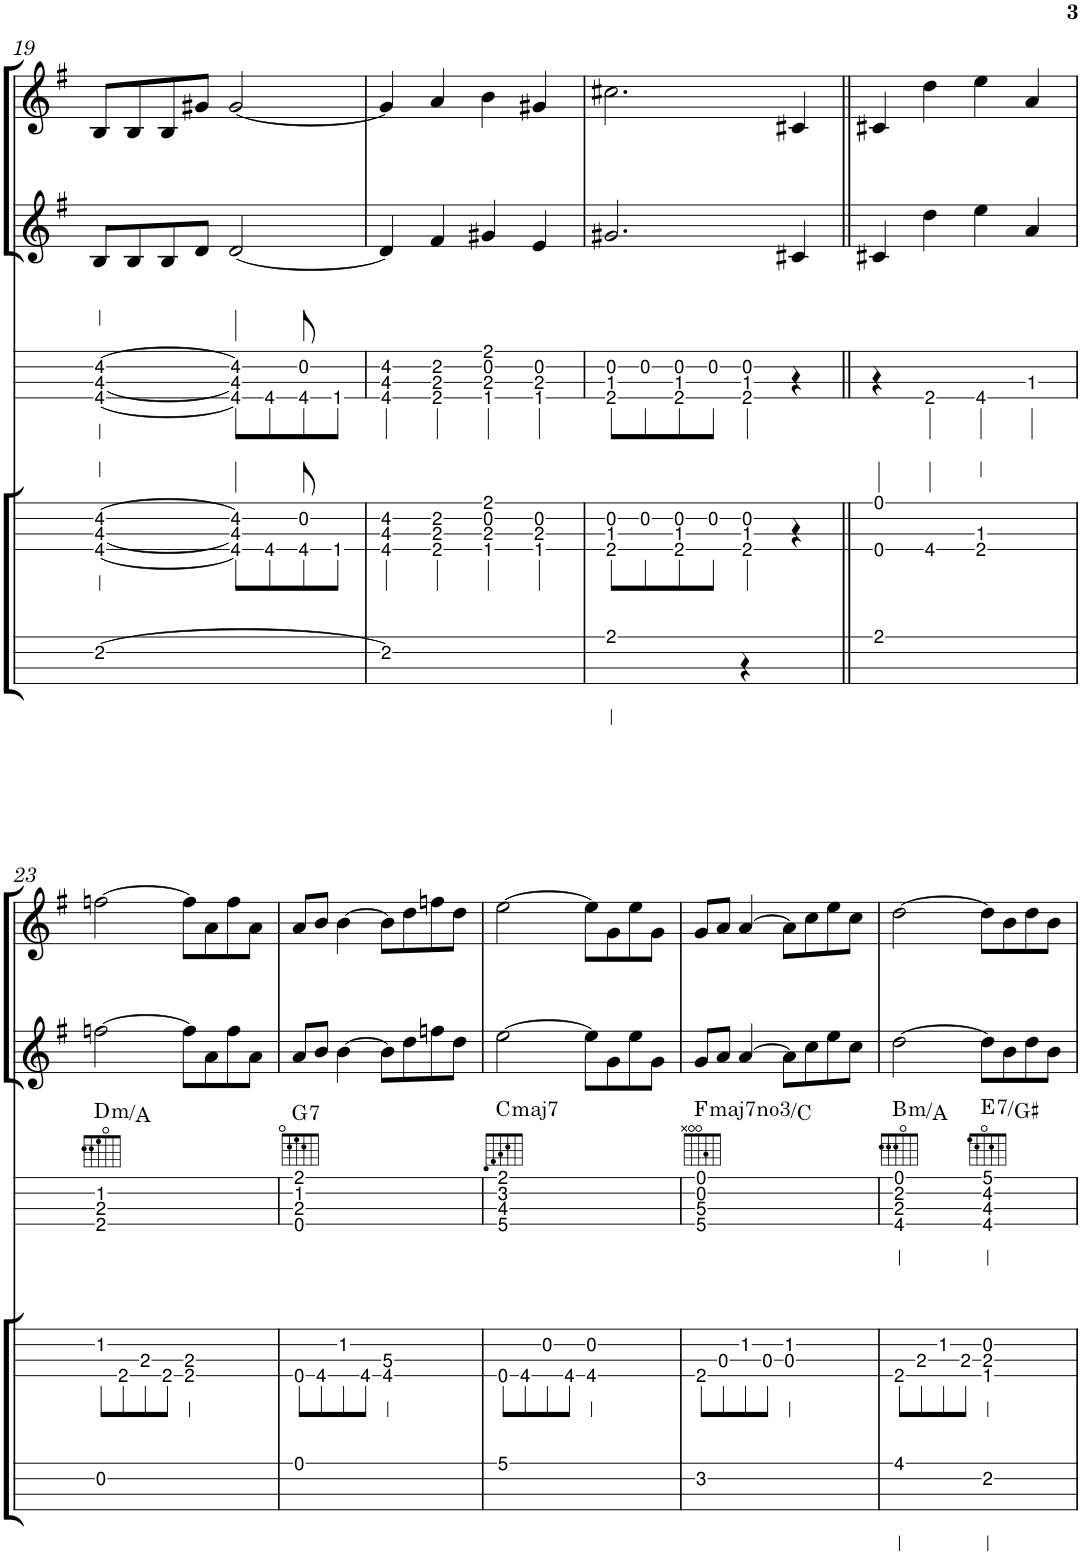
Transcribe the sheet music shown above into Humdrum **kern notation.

**kern	**kern	**kern	**harte	**kern	**kern
*part5	*part4	*part3	*part3	*part2	*part1
*staff5	*staff4	*staff3	*	*staff2	*staff1
*I"Bass Guitar	*I"Ukulele	*I"Ukulele	*	*I"Mandolin	*I"Mandolin
!!LO:PB:g=z
*	*	*	*	*clefG2	*clefG2
*k[f#]	*k[f#]	*k[f#]	*	*k[f#]	*k[f#]
*e:	*e:	*e:	*	*e:	*e:
*M4/4	*M4/4	*M4/4	*	*M4/4	*M4/4
=19	=19	=19	=19	=19	=19
*	*^	*^	*	*	*
[1EE	[2g#/	[2B\ [2e\	[2g#/	[2B\ [2e\	.	8B/L	8B/L
.	.	.	.	.	.	8B/	8B/
.	.	.	.	.	.	8B/	8B/
.	.	.	.	.	.	8d/J	8g#X/J
.	4g#/]	8B\] 8e\]L	4g#/]	8B\] 8e\]L	.	[2d/	[2g#/
.	.	8B\	.	8B\	.	.	.
.	8e/	8B\	8e/	8B\	.	.	.
.	8ryy	8G#\J	8ryy	8G#\J	.	.	.
*	*v	*v	*	*	*	*	*
*	*	*v	*v	*	*	*
=20	=20	=20	=20	=20	=20
1EE]	4B\ 4e\ 4g#\	4B\ 4e\ 4g#\	.	4d/]	4g#/]
.	4A\ 4d\ 4f#\	4A\ 4d\ 4f#\	.	4f#/	4a/
.	4G#\ 4d\ 4e\ 4b\	4G#\ 4d\ 4e\ 4b\	.	4g#X/	4b\
.	4G#\ 4d\ 4e\	4G#\ 4d\ 4e\	.	4e/	4g#X/
=21	=21	=21	=21	=21	=21
2AA\	8A\ 8c#\ 8e\L	8A\ 8c#\ 8e\L	.	2.g#X/	2.cc#X\
.	8e\	8e\	.	.	.
.	8A\ 8c#\ 8e\	8A\ 8c#\ 8e\	.	.	.
.	8e\J	8e\J	.	.	.
4r	4A\ 4c#\ 4e\	4A\ 4c#\ 4e\	.	.	.
4ryy	4r	4r	.	4c#X/	4c#X/
=22||	=22||	=22||	=22||	=22||	=22||
*	*^	*	*	*	*
1AA	4a/	1G	4r	.	4c#X/	4c#X/
.	4B/	.	4A\	.	4dd\	4dd\
.	2A/ 2c#/	.	4B\	.	4ee\	4ee\
.	.	.	4c#\	.	4a/	4a/
*	*v	*v	*	*	*	*
!!LO:LB:g=z
=23	=23	=23	=23	=23	=23
!	!	!	!LO:H:kt=m	!	!
1DD	8f\L	1A 1d 1f	D:min/5	[2ffn\	[2ffn\
.	8A\	.	.	.	.
.	8d\	.	.	.	.
.	8A\J	.	.	.	.
.	2A\ 2d\	.	.	8ff\L]	8ff\L]
.	.	.	.	8a\	8a\
.	.	.	.	8ff\	8ff\
.	.	.	.	8a\J	8a\J
=24	=24	=24	=24	=24	=24
!	!	!	!LO:H:kt=7	!	!
1GG	8G\L	1G 1d 1f 1b	G:7	8a/L	8a/L
.	8B\	.	.	8b/J	8b/J
.	8f\	.	.	[4b\	[4b\
.	8B\J	.	.	.	.
.	2B\ 2f\	.	.	8b\L]	8b\L]
.	.	.	.	8dd\	8dd\
.	.	.	.	8ffn\	8ffn\
.	.	.	.	8dd\J	8dd\J
=25	=25	=25	=25	=25	=25
!	!	!	!LO:H:kt=maj7	!	!
1C	8G\L	1c 1e 1g 1b	C:maj7	[2ee\	[2ee\
.	8B\	.	.	.	.
.	8e\	.	.	.	.
.	8B\J	.	.	.	.
.	2B\ 2e\	.	.	8ee\L]	8ee\L]
.	.	.	.	8g\	8g\
.	.	.	.	8ee\	8ee\
.	.	.	.	8g\J	8g\J
=26	=26	=26	=26	=26	=26
!	!	!	!LO:H:kt=maj7	!	!
1FFn	8A\L	1c 1f 1e 1a	F:maj7(*3)/5	8g/L	8g/L
.	8c\	.	.	8a/J	8a/J
.	8f\	.	.	[4a/	[4a/
.	8c\J	.	.	.	.
.	2c\ 2f\	.	.	8a\L]	8a\L]
.	.	.	.	8cc\	8cc\
.	.	.	.	8ee\	8ee\
.	.	.	.	8cc\J	8cc\J
=27	=27	=27	=27	=27	=27
!	!	!	!LO:H:kt=m	!	!
2BB\	8A\L	2B\ 2d\ 2f#\ 2a\	B:min/b7	[2dd\	[2dd\
.	8d\	.	.	.	.
.	8f\	.	.	.	.
.	8d\J	.	.	.	.
!	!	!	!LO:H:kt=7	!	!
2EE\	2G#\ 2d\ 2e\	2B\ 2e\ 2g#\ 2dd\	E:7/3	8dd\L]	8dd\L]
.	.	.	.	8b\	8b\
.	.	.	.	8dd\	8dd\
.	.	.	.	8b\J	8b\J
=	=	=	=	=	=
*-	*-	*-	*-	*-	*-
